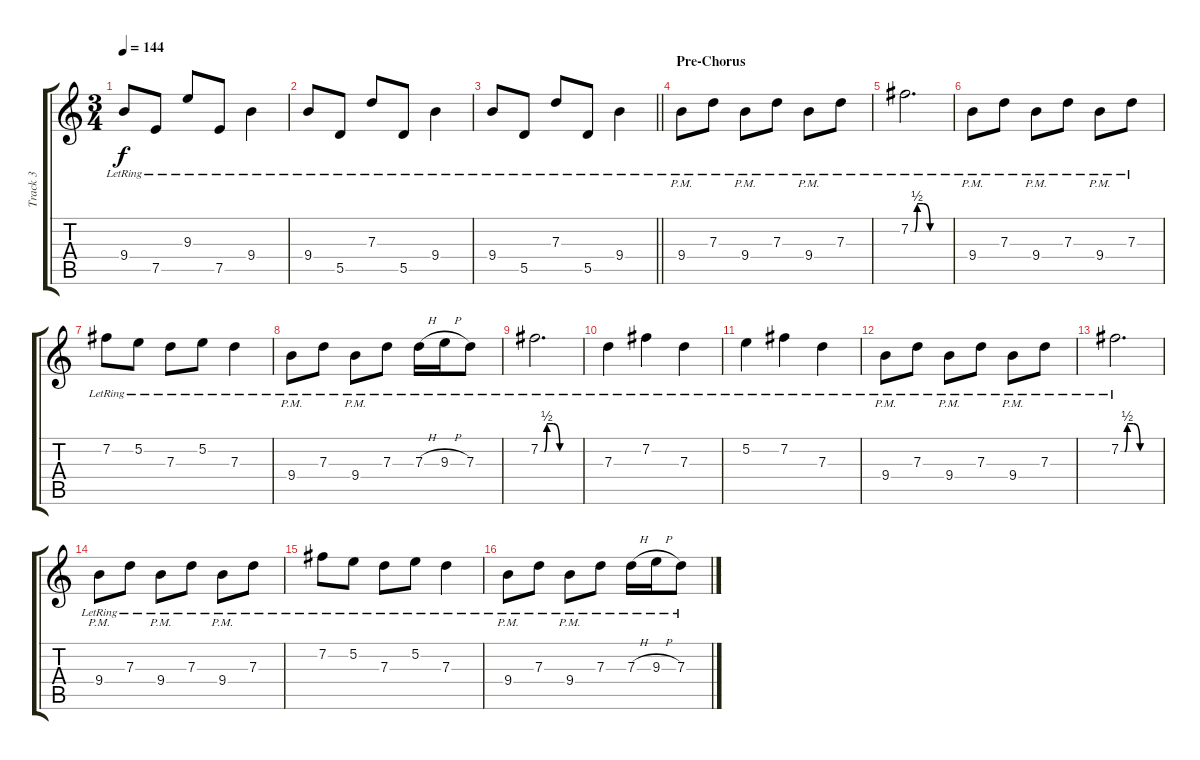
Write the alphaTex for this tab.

\track ("Track 3" "Track 3") {instrument overdrivenguitar}
\staff {score tabs}
\tuning (E4 B3 G3 D3 A2 D2) {hide}
\ts (3 4)
\tempo 144
\clef g2
\ks c
9.4{lr}.8{dy f} 7.5{lr}.8 9.3{lr}.8 7.5{lr}.8 9.4{lr}.4 |
9.4{lr}.8 5.5{lr}.8 7.3{lr}.8 5.5{lr}.8 9.4{lr}.4 |
\barLineRight lightlight
9.4{lr}.8 5.5{lr}.8 7.3{lr}.8 5.5{lr}.8 9.4{lr}.4 |
\section ("" "Pre-Chorus")
9.4{pm lr}.8 7.3{lr}.8 9.4{pm lr}.8 7.3{lr}.8 9.4{pm lr}.8 7.3{lr}.8 |
7.2{be (custom 0 0 6 0 10 2 20 2 30 0 40 0 60 0) lr}.2{d} |
9.4{pm lr}.8 7.3{lr}.8 9.4{pm lr}.8 7.3{lr}.8 9.4{pm lr}.8 7.3{lr}.8 |
7.2{lr}.8 5.2{lr}.8 7.3{lr}.8 5.2{lr}.8 7.3{lr}.4 |
9.4{pm lr}.8 7.3{lr}.8 9.4{pm lr}.8 7.3{lr}.8 7.3{h lr}.16 9.3{h lr}.16 7.3{lr}.8 |
7.2{be (custom 0 0 6 0 10 2 20 2 30 0 40 0 60 0) lr}.2{d} |
7.3{lr}.4 7.2{lr}.4 7.3{lr}.4 |
5.2{lr}.4 7.2{lr}.4 7.3{lr}.4 |
9.4{pm lr}.8 7.3{lr}.8 9.4{pm lr}.8 7.3{lr}.8 9.4{pm lr}.8 7.3{lr}.8 |
7.2{be (custom 0 0 6 0 10 2 20 2 30 0 40 0 60 0) lr}.2{d} |
9.4{pm lr}.8 7.3{lr}.8 9.4{pm lr}.8 7.3{lr}.8 9.4{pm lr}.8 7.3{lr}.8 |
7.2{lr}.8 5.2{lr}.8 7.3{lr}.8 5.2{lr}.8 7.3{lr}.4 |
9.4{pm lr}.8 7.3{lr}.8 9.4{pm lr}.8 7.3{lr}.8 7.3{h lr}.16 9.3{h lr}.16 7.3{lr}.8
